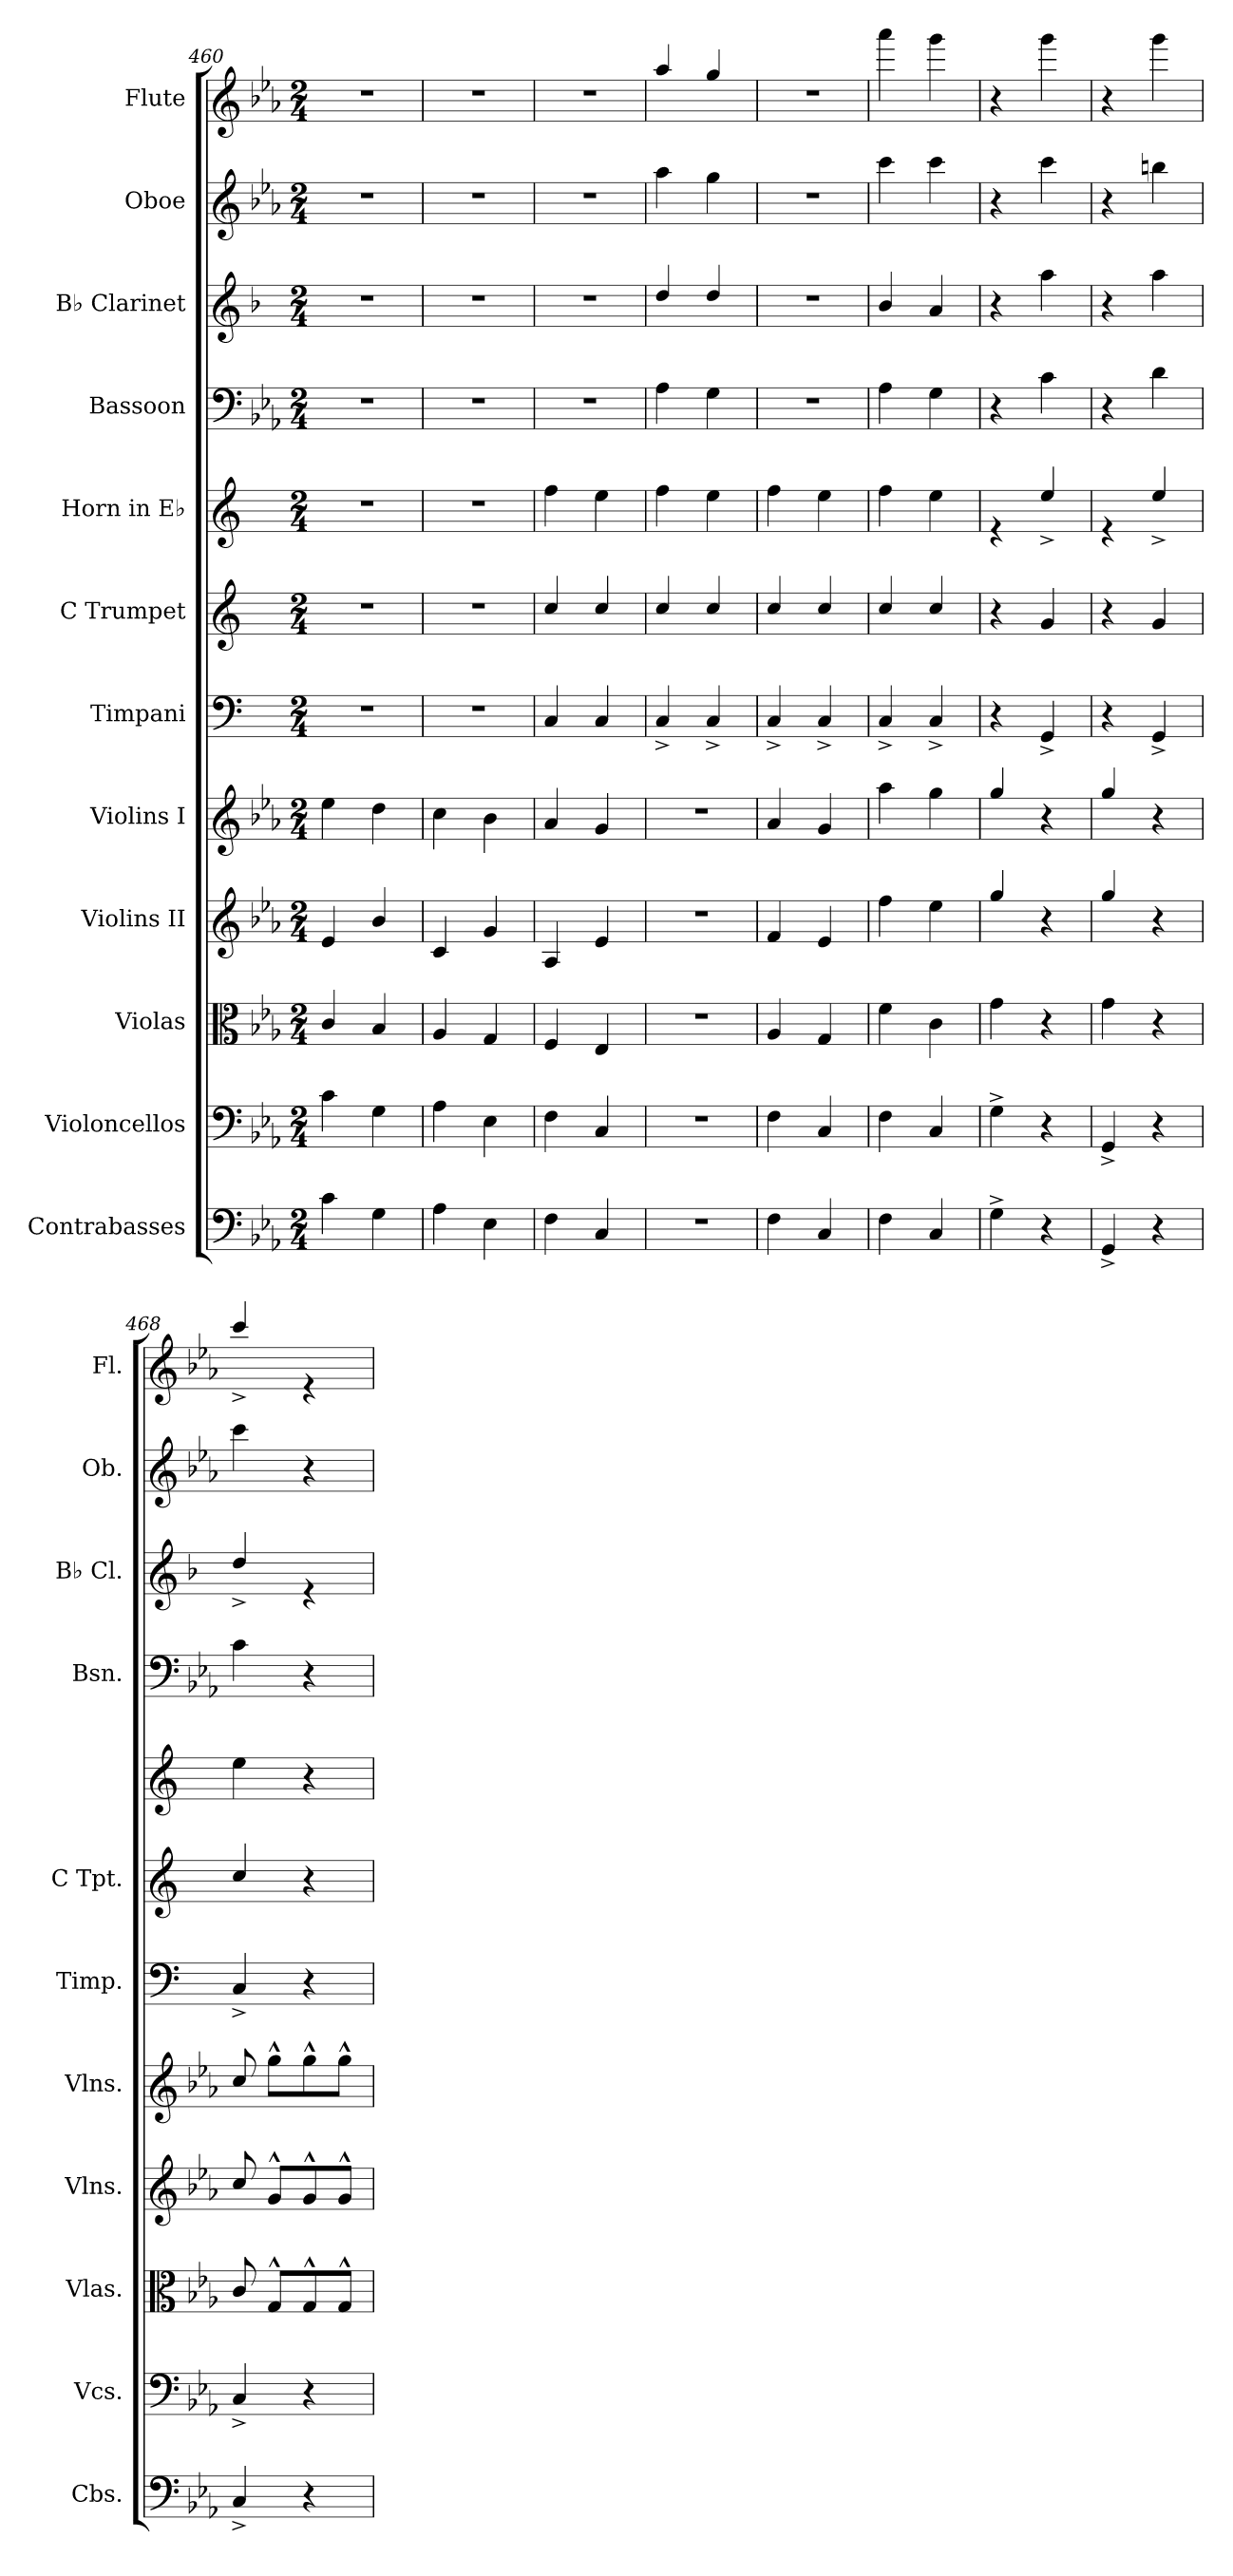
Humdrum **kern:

**kern	**kern	**kern	**kern	**kern	**kern	**kern	**kern	**kern	**kern	**kern	**kern
*part12	*part11	*part10	*part9	*part8	*part7	*part6	*part5	*part4	*part3	*part2	*part1
*staff12	*staff11	*staff10	*staff9	*staff8	*staff7	*staff6	*staff5	*staff4	*staff3	*staff2	*staff1
*I"Contrabasses	*I"Violoncellos	*I"Violas	*I"Violins II	*I"Violins I	*I"Timpani	*I"C Trumpet	*I"Horn in E♭	*I"Bassoon	*I"B♭ Clarinet	*I"Oboe	*I"Flute
*I'Cbs.	*I'Vcs.	*I'Vlas.	*I'Vlns.	*I'Vlns.	*I'Timp.	*I'C Tpt.	*	*I'Bsn.	*I'B♭ Cl.	*I'Ob.	*I'Fl.
!!LO:PB:g=z
*clefF4	*clefF4	*clefC3	*clefG2	*clefG2	*clefF4	*clefG2	*clefG2	*clefF4	*clefG2	*clefG2	*clefG2
*ITrd7c12	*	*	*	*	*	*	*ITrd4c7	*	*ITrd1c2	*	*
*k[b-e-a-]	*k[b-e-a-]	*k[b-e-a-]	*k[b-e-a-]	*k[b-e-a-]	*k[]	*k[]	*k[b-]	*k[b-e-a-]	*k[b-e-a-]	*k[b-e-a-]	*k[b-e-a-]
*M2/4	*M2/4	*M2/4	*M2/4	*M2/4	*M2/4	*M2/4	*M2/4	*M2/4	*M2/4	*M2/4	*M2/4
=460	=460	=460	=460	=460	=460	=460	=460	=460	=460	=460	=460
4C\	4c\	4c/	4e-/	4ee-\	2r	2r	2r	2r	2r	2r	2r
4GG\	4G\	4B-/	4b-/	4dd\	.	.	.	.	.	.	.
=461	=461	=461	=461	=461	=461	=461	=461	=461	=461	=461	=461
4AA-\	4A-\	4A-/	4c/	4cc\	2r	2r	2r	2r	2r	2r	2r
4EE-\	4E-\	4G/	4g/	4b-\	.	.	.	.	.	.	.
=462	=462	=462	=462	=462	=462	=462	=462	=462	=462	=462	=462
4FF\	4F\	4F/	4A-/	4a-/	4C/	4cc/	4b-\	2r	2r	2r	2r
4CC/	4C/	4E-/	4e-/	4g/	4C/	4cc/	4a\	.	.	.	.
=463	=463	=463	=463	=463	=463	=463	=463	=463	=463	=463	=463
2r	2r	2r	2r	2r	4C^/	4cc/	4b-\	4A-\	4cc/	4aa-\	4aa-/
.	.	.	.	.	4C^/	4cc/	4a\	4G\	4cc/	4gg\	4gg/
=464	=464	=464	=464	=464	=464	=464	=464	=464	=464	=464	=464
4FF\	4F\	4A-/	4f/	4a-/	4C^/	4cc/	4b-\	2r	2r	2r	2r
4CC/	4C/	4G/	4e-/	4g/	4C^/	4cc/	4a\	.	.	.	.
=465	=465	=465	=465	=465	=465	=465	=465	=465	=465	=465	=465
4FF\	4F\	4f\	4ff\	4aa-\	4C^/	4cc/	4b-\	4A-\	4a-/	4ccc\	4aaa-\
4CC/	4C/	4c\	4ee-\	4gg\	4C^/	4cc/	4a\	4G\	4g/	4ccc\	4ggg\
=466	=466	=466	=466	=466	=466	=466	=466	=466	=466	=466	=466
4GG^\	4G^\	4g\	4gg/	4gg/	4r	4r	4re	4r	4r	4r	4r
4r	4r	4r	4r	4r	4GG^/	4g/	4a^/	4c\	4gg\	4ccc\	4ggg\
=467	=467	=467	=467	=467	=467	=467	=467	=467	=467	=467	=467
4GGG^/	4GG^/	4g\	4gg/	4gg/	4r	4r	4re	4r	4r	4r	4r
4r	4r	4r	4r	4r	4GG^/	4g/	4a^/	4d\	4gg\	4bbn\	4ggg\
=468	=468	=468	=468	=468	=468	=468	=468	=468	=468	=468	=468
4CC^/	4C^/	8c/	8cc/	8cc/	4C^/	4cc/	4a\	4c\	4cc^/	4ccc\	4ccc^/
.	.	8G^^/L	8g^^/L	8gg^^\L	.	.	.	.	.	.	.
4r	4r	8G^^/	8g^^/	8gg^^\	4r	4r	4r	4r	4re	4r	4re
.	.	8G^^/J	8g^^/J	8gg^^\J	.	.	.	.	.	.	.
=	=	=	=	=	=	=	=	=	=	=	=
*-	*-	*-	*-	*-	*-	*-	*-	*-	*-	*-	*-
